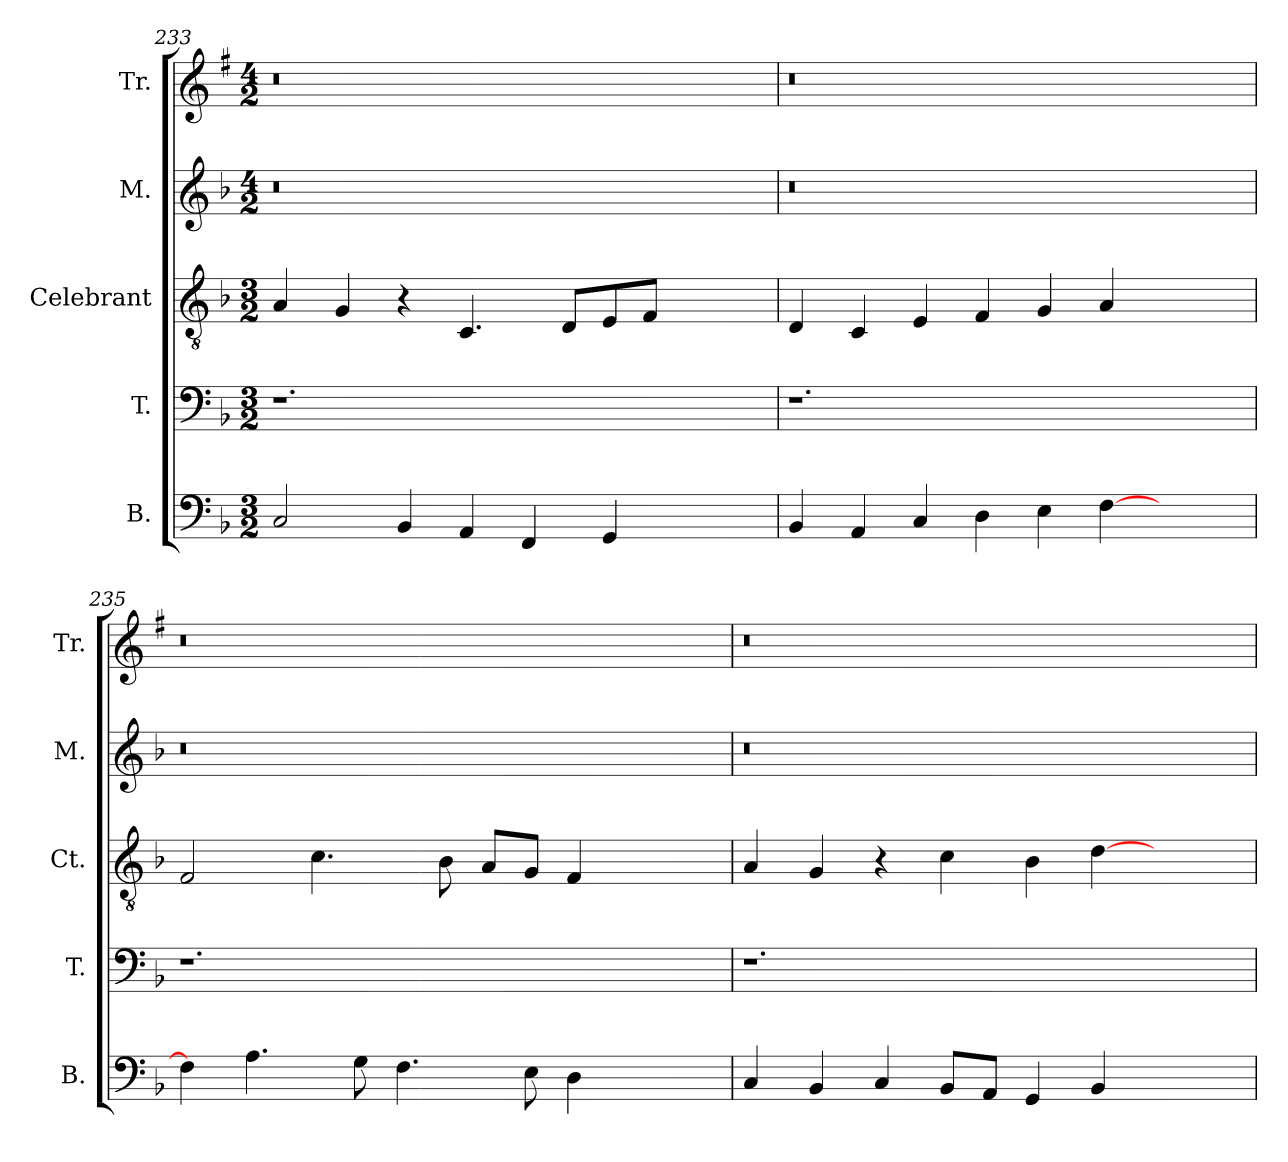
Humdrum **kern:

**kern	**kern	**kern	**kern	**kern
*part5	*part4	*part3	*part2	*part1
*staff5	*staff4	*staff3	*staff2	*staff1
*I"B.	*I"T.	*I"Celebrant	*I"M.	*I"Tr.
*I'B.	*I'T.	*I'Ct.	*I'M.	*I'Tr.
*clefF4	*clefF4	*clefGv2	*clefG2	*clefG2
*	*	*	*	*ITrd1c2
*k[b-]	*k[b-]	*k[b-]	*k[b-]	*k[b-]
*F:	*F:	*F:	*F:	*F:
*M3/2	*M3/2	*M3/2	*M4/2	*M4/2
=233	=233	=233	=233	=233
2C/	1.r	4A/	0r	0r
.	.	4G/	.	.
4BB-/	.	4r	.	.
4AA/	.	4.C/	.	.
4FF/	.	.	.	.
.	.	8D/L	.	.
4GG/	.	8E/	.	.
.	.	8F/J	.	.
2ryy	2ryy	2ryy	.	.
=234	=234	=234	=234	=234
4BB-/	1.r	4D/	0r	0r
4AA/	.	4C/	.	.
4C/	.	4E/	.	.
4D\	.	4F/	.	.
4E\	.	4G/	.	.
[>4F\	.	4A/	.	.
2ryy	2ryy	2ryy	.	.
=235	=235	=235	=235	=235
4F\]	1.r	2F/	0r	0r
4.A\	.	.	.	.
.	.	4.c\	.	.
8G\	.	.	.	.
4.F\	.	.	.	.
.	.	8B-\	.	.
.	.	8A/L	.	.
8E\	.	8G/J	.	.
4D\	.	4F/	.	.
2ryy	2ryy	2ryy	.	.
=236	=236	=236	=236	=236
4C/	1.r	4A/	0r	0r
4BB-/	.	4G/	.	.
4C/	.	4r	.	.
8BB-/L	.	4c\	.	.
8AA/J	.	.	.	.
4GG/	.	4B-\	.	.
4BB-/	.	[>4d\	.	.
2ryy	2ryy	2ryy	.	.
=	=	=	=	=
*-	*-	*-	*-	*-
